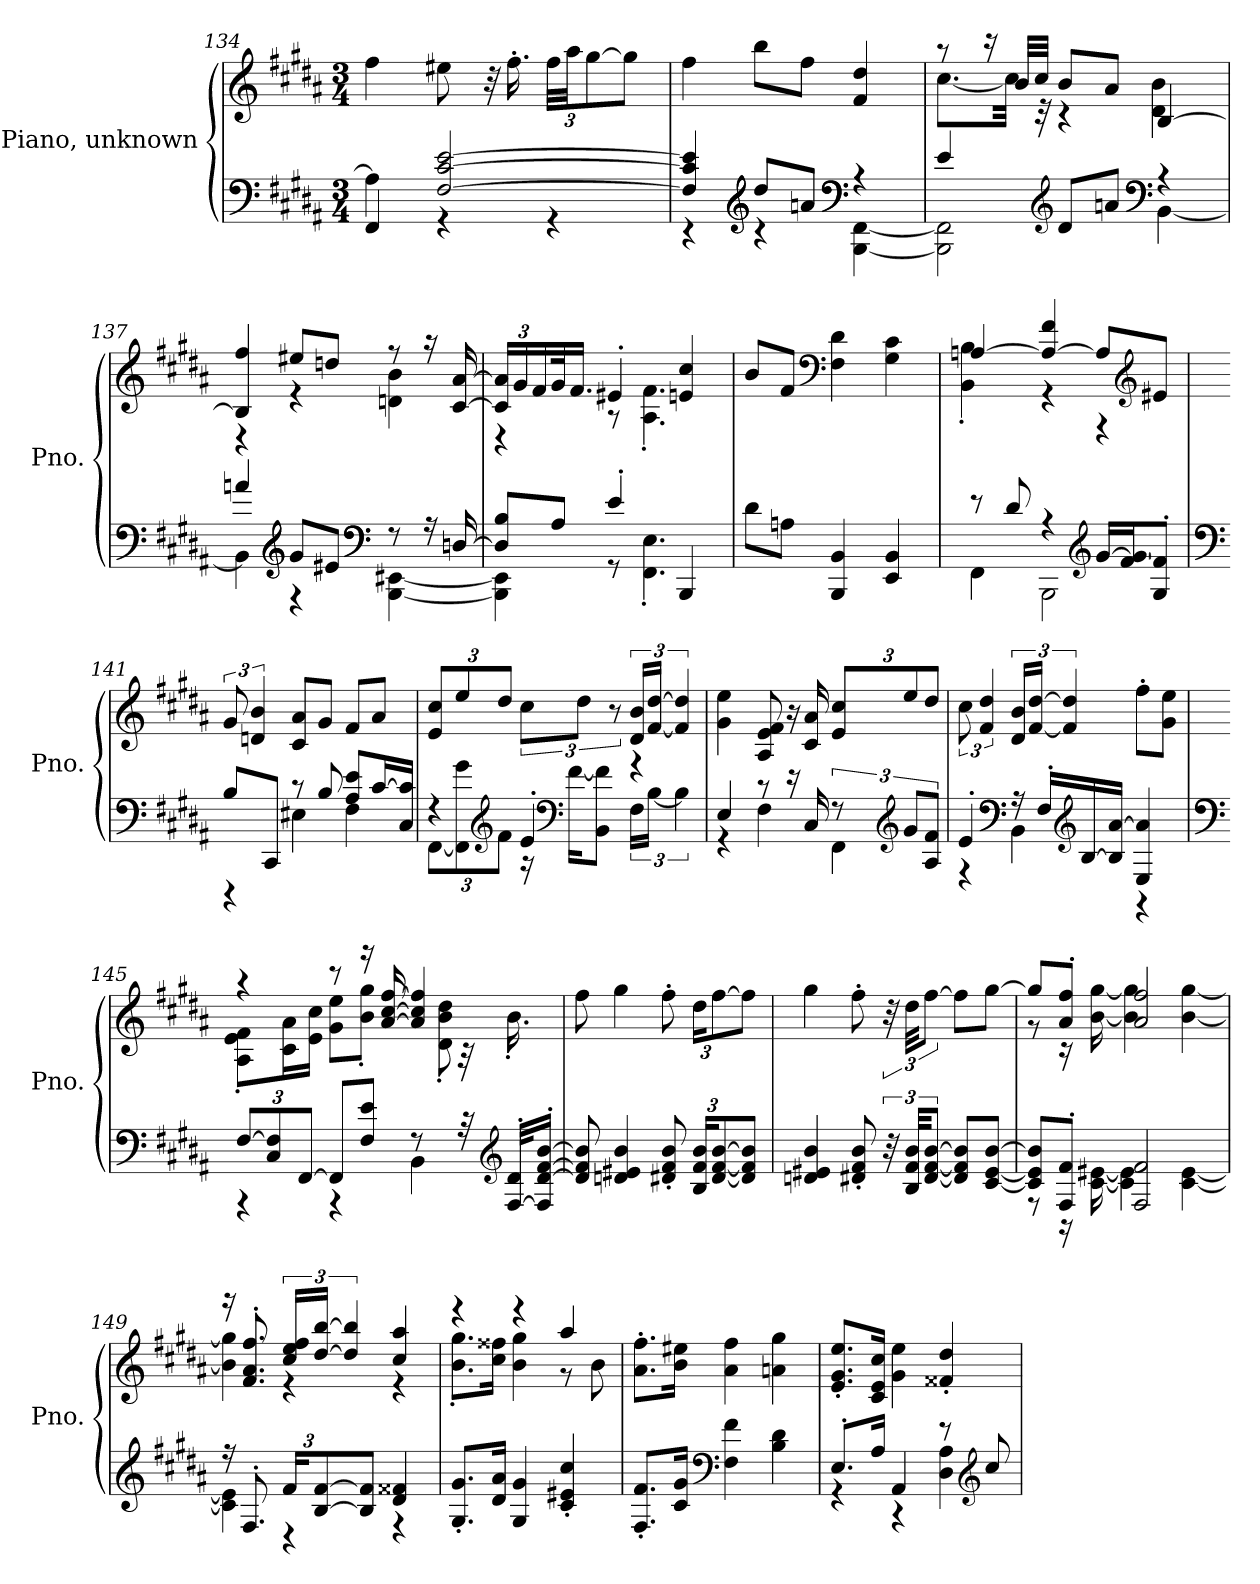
**kern	**kern
*part1	*part1
*staff2	*staff1
*I"Piano, unknown	*
*I'Pno.	*
*clefF4	*clefG2
*k[f#c#g#d#a#]	*k[f#c#g#d#a#]
*M3/4	*M3/4
=134	=134
*^	*
4FF#/	4A#\]	4ff#\
[2F#/ [2c#/ [2e/	4r	8ee#X\
.	.	32r
.	.	16.ff#'\
*	*	*Xbrackettup
.	4r	48ff#\LLL
.	.	48aa#\JJ
.	.	[12gg#\
.	.	8gg#\J]
=135	=135	=135
4F#/] 4c#/] 4e/]	4r	4ff#\
*clefG2	*	*
8dd#/L	4r	8bb\L
8an/J	.	8ff#\J
*clefF4	*	*
4r	[4BBB\ [4FF#\	4f#/ 4dd#/
=136	=136	=136
*	*	*^
4e/	2BBB\] 2FF#\]	8r	[8.cc#\L
.	.	16r	.
.	.	32b/LLL	32cc#\Jkk]
.	.	32cc#/JJJ	32r
*clefG2	*	*	*
8d#/L	.	8b/L	4r
8an/J	.	8a#/J	.
*clefF4	*	*	*
4r	[4BB\	[4B/	4d#\ 4b\
!!LO:LB:g=z	!!
=137	=137	=137	=137
4an/	4BB\]	4B/] 4ff#/	4r
*clefG2	*	*	*
8g#/L	4r	8ee#X/L	4r
8e#X/J	.	8ddn/J	.
*clefF4	*	*	*
8r	[4BBB\ [4EE#X\	8r	4dn\ 4b\
16r	.	16r	.
[16Dn/	.	[16c#/ [16a#/	.
=138	=138	=138	=138
8D/] 8B/L	4BBB\] 4EE#\]	24c#/] 24a#/]LL	4r
.	.	24g#/	.
.	.	24f#/	.
8A#/J	.	32g#/K	.
.	.	16.f#/JJ	.
4e'/	8r	4e#X'/	8r
.	4.FF#\' 4.E\'	.	4.A#\' 4.f#\'
4BBB/	.	4en/ 4cc#/	.
*v	*v	*	*
*	*v	*v
=139	=139
8d#\L	8b/L
8An\J	8f#/J
*	*clefF4
4BBB/ 4BB/	4F#\ 4d#\
4EE/ 4BB/	4G#\ 4c#\
!!LO:LB:g=z
=140	=140
*^	*^
8r	4FF#\	[4An/	4BB\' 4B\'
8d#/	.	.	.
4r	2BBB\	4A/_ 4f#/	4r
*clefG2	*	*	*
[16g#/LL	.	8A/L]	4r
[16f#/ 16g#/]J	.	.	.
*	*	*clefG2	*
8G#/' 8f#/]'J	.	8e#X/J	.
*	*	*v	*v
=141	=141	=141
*clefF4	*	*
*	*	*brackettup
8B/L	4r	12g#/
.	.	6dn/ 6b/
8CC#/J	.	.
8r	4E#X\	8c#/ 8a#/L
8B/	.	8g#/J
8A#/ 8e/L	4F#\	8f#/L
[16c#/L	.	8a#/J
16C#/ 16c#/]JJ	.	.
=142	=142	=142
*	*Xbrackettup	*Xbrackettup
4r	[12FF#\L	12e/ 12cc#/L
.	12FF#\] 12g#\	12ee/
*clefG2	*	*
.	12f#\J	12dd#/J
*	*	*brackettup
4e'/	16r	12cc#\L
*clefF4	*	*
.	[16f#\KL	.
.	.	12dd#\J
.	8BB\ 8f#\]J	.
.	.	12r
*	*brackettup	*
4r	24F#\LL	24d#/ 24b/LL
.	[24B\JJ	[24f#/ [24dd#/JJ
.	6B\]	6f#/] 6dd#/]
!!LO:LB:g=z
=143	=143	=143
4E/	4r	4g#\ 4ee\
8r	4F#\	8A#/ 8e/ 8f#/
16r	.	16r
16C#/	.	16c#/ 16a#/
*	*	*Xbrackettup
12r	4FF#\	12e/ 12cc#/L
*clefG2	*	*
12g#/L	.	12ee/
12A#/ 12f#/J	.	12dd#/J
=144	=144	=144
*	*	*brackettup
4e'/	4r	12cc#\
.	.	6f#/ 6dd#/
*clefF4	*	*
16r	4BB\	24d#/ 24b/LL
.	.	[24f#/ [24dd#/JJ
16F#'/LL	.	.
.	.	6f#/] 6dd#/]
*clefG2	*	*
[16B/	.	.
16B/] [16a#/JJ	.	.
4E/ 4a#/]	4r	8ff#'\L
.	.	8g#\ 8ee\J
=145	=145	=145
*clefF4	*	*
*Xbrackettup	*	*
*	*	*^
[12F#/L	4r	4r	8A#\' 8e\' 8f#\'L
12C#/ 12F#/]	.	.	.
.	.	.	16c#\ 16a#\L
[12FF#/J	.	.	.
.	.	.	16e\ 16cc#\JJ
8FF#/L]	4r	8r	8g#\ 8ee\L
8F#/ 8e/J	.	16r	8b\' 8gg#\'J
.	.	[16a#/ [16cc#/ [16ff#/	.
8r	4BB\	4a#/] 4cc#/] 4ff#/]	8d#\' 8b\' 8dd#\'
32r	.	.	32r
*clefG2	*	*	*
[32F#/' 32d#/'KLL	.	.	16.b'\
16F#/]' [16d#/' [16f#/' [16b/'JJ	.	.	.
*v	*v	*	*
*	*v	*v
!!LO:PB:g=z
=146	=146
8d#/] 8f#/] 8b/]	8ff#\
4dn/ 4e#X/ 4b/	4gg#\
8d#X/' 8f#/' 8b/'	8ff#'\
*	*Xbrackettup
24B/ 24f#/ 24b/KL	24dd#\KL
[12d#/ [12f#/ [12b/	[12ff#\
8d#/] 8f#/] 8b/]J	8ff#\J]
=147	=147
4dn/ 4e#X/ 4b/	4gg#\
8d#X/' 8f#/' 8b/'	8ff#'\
*brackettup	*brackettup
48r	48r
48B/ 48f#/ 48b/KKL	48dd#\KKL
[12d#/ [12f#/ [12b/J	[12ff#\J
8d#/] 8f#/] 8b/]L	8ff#\L]
[8c#/ [8e#/ [8b/J	[8gg#\J
=148	=148
*^	*^
8c#/] 8e#/] 8b/]L	8r	8gg#/L]	8r
8F#/' 8f#/'J	16r	8a#/' 8ff#/'J	16r
.	[16c#\ [16e#X\	.	[16b\ [16gg#\
2F#/ 2f#/	4c#\] 4e#\]	2a#/ 2ff#/	4b\] 4gg#\]
.	[4c#\ [4e#\	.	[4b\ [4gg#\
=149	=149	=149	=149
16r	4c#\] 4e#\]	16r	4b\] 4gg#\]
8.F#'/	.	8.f#/' 8.a#/' 8.ff#/'	.
*Xbrackettup	*	*	*
24f#/KL	4r	24cc#/ 24ee/ 24ff#/LL	4r
[12B/ [12f#/	.	[24dd#/ [24bb/JJ	.
.	.	6dd#/] 6bb/]	.
8B/] 8f#/]J	.	.	.
4d#/ 4f##X/	4r	4cc#/ 4aa#/	4r
*v	*v	*	*
!!LO:LB:g=z	!!
=150	=150	=150
8.G#/' 8.g#/'L	4r	8.b\' 8.gg#\'L
16d#/ 16a#/Jk	.	16cc#\ 16ff##X\Jk
4G#/ 4g#/	4r	4b\ 4gg#\
4c#/' 4e#X/' 4cc#/'	4aa#/	8r
.	.	8b\
*	*v	*v
=151	=151
8.F#/' 8.f#/'L	8.a#\' 8.ff#\'L
16c#/ 16g#/Jk	16b\ 16ee#X\Jk
*clefF4	*
4F#\ 4f#\	4a#\ 4ff#\
4B\ 4d#\	4an\ 4gg#\
=152	=152
*^	*
8.E'/L	4r	8.e/' 8.g#/' 8.ee/'L
16A#/Jk	.	16c#/ 16e/ 16cc#/Jk
4AA#/	4r	4g#\ 4ee\
8r	4D#\ 4A#\	4f##X/' 4dd#/'
*clefG2	*	*
8cc#/	.	.
*v	*v	*
=	=
*-	*-
